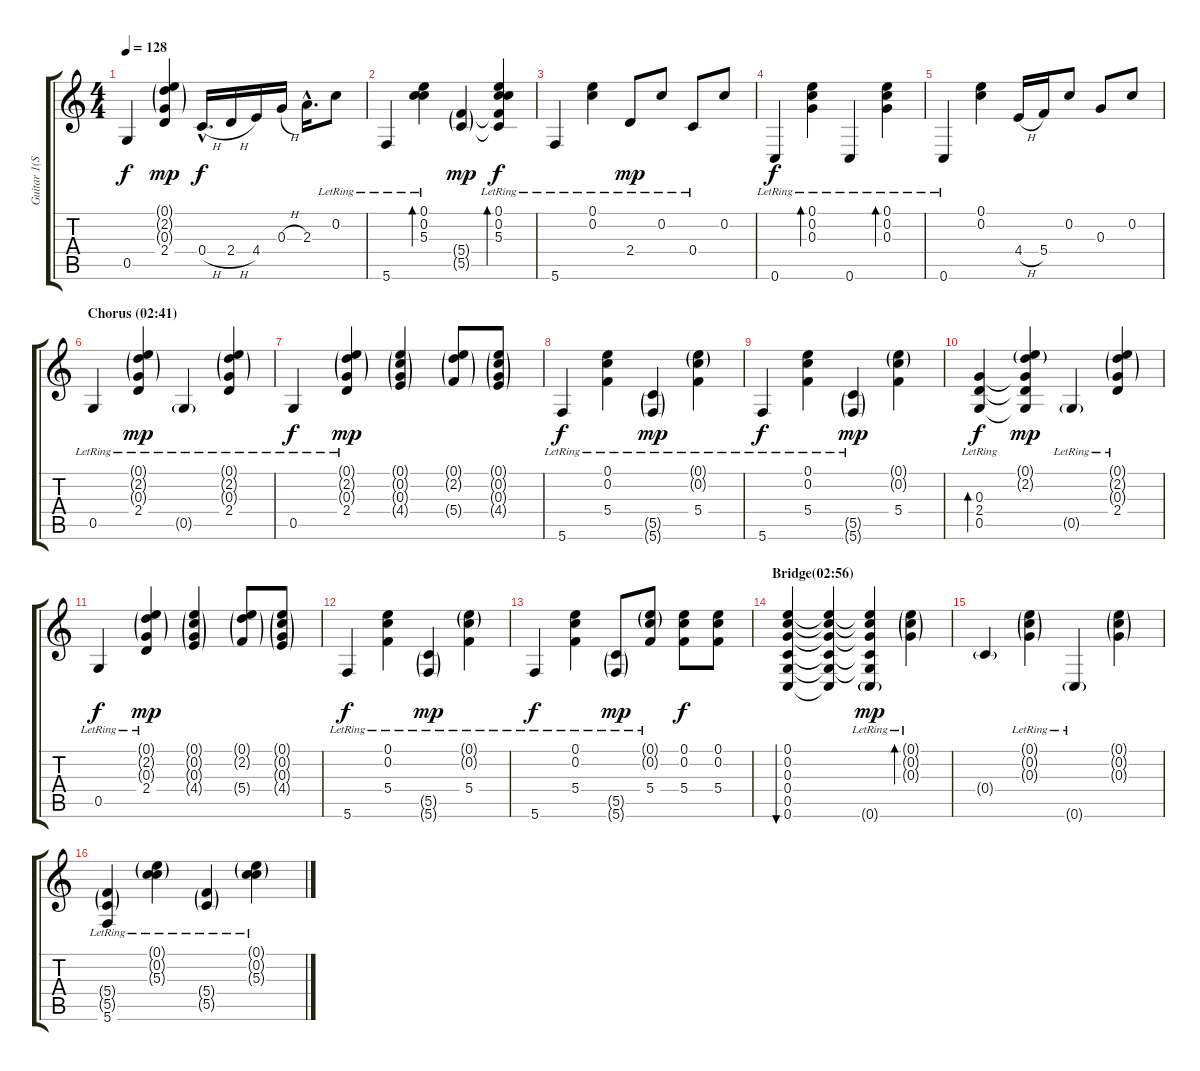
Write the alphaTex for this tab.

\track ("Guitar 1(Skin Tyson)" "Guitar 1(S") {instrument acousticguitarsteel}
\staff {score tabs}
\tuning (E4 C4 G3 C3 G2 C2) {hide}
\ts (4 4)
\tempo 128
\clef g2
\ks c
0.5.4{dy f} (0.1{g} 2.2{g} 0.3{g} 2.4).4{dy mp} 0.4{h hac}.16{d dy f} 2.4{h}.16 4.4.16 0.3{h}.16 2.3{hac}.16{d} 0.2{lr}.8 |
5.6{lr}.4 (0.1 0.2{lr} 5.3{lr}).4{bd 60} (5.4{g} 5.5{g}).4{dy mp} (0.1{lr} 0.2{lr} 5.3{lr} 5.4{t} 5.5{t}).4{bd 60 dy f} |
5.6{lr}.4 (0.1{lr} 0.2{lr}).4 2.4{lr}.8{dy mp} 0.2{lr}.8 0.4{lr}.8 0.2.8 |
0.6{lr}.4{dy f} (0.1{lr} 0.2{lr} 0.3{lr}).4{bd 60} 0.6{lr}.4 (0.1{lr} 0.2{lr} 0.3{lr}).4{bd 60} |
0.6{lr}.4 (0.1 0.2).4 4.4{h}.16 5.4.16 0.2.8 0.3.8 0.2.8 |
\section ("" "Chorus (02:41)")
0.5{lr}.4 (0.1{g} 2.2{g lr} 0.3{g lr} 2.4{lr}).4{dy mp} 0.5{g lr}.4 (0.1{g lr} 2.2{g lr} 0.3{g lr} 2.4{lr}).4 |
0.5{lr}.4{dy f} (0.1{g} 2.2{g lr} 0.3{g lr} 2.4{lr}).4{dy mp} (0.1{g} 0.2{g} 0.3{g} 4.4{g}).4 (0.1{g} 2.2{g} 5.4{g}).8 (0.1{g} 0.2{g} 0.3{g} 4.4{g}).8 |
5.6{lr}.4{dy f} (0.1{lr} 0.2{lr} 5.4{lr}).4 (5.5{g lr} 5.6{g lr}).4{dy mp} (0.1{g lr} 0.2{g lr} 5.4{lr}).4 |
5.6{lr}.4{dy f} (0.1{lr} 0.2{lr} 5.4{lr}).4 (5.5{g lr} 5.6{g lr}).4{dy mp} (0.1{g} 0.2{g} 5.4).4 |
(0.3 2.4 0.5{lr}).4{bd 240 dy f} (0.1{g} 2.2{g} 0.3{t} 2.4{t} 0.5{t}).4{dy mp} 0.5{g lr}.4 (0.1{g lr} 2.2{g lr} 0.3{g lr} 2.4{lr}).4 |
0.5{lr}.4{dy f} (0.1{g} 2.2{g lr} 0.3{g lr} 2.4{lr}).4{dy mp} (0.1{g} 0.2{g} 0.3{g} 4.4{g}).4 (0.1{g} 2.2{g} 5.4{g}).8 (0.1{g} 0.2{g} 0.3{g} 4.4{g}).8 |
5.6{lr}.4{dy f} (0.1{lr} 0.2{lr} 5.4{lr}).4 (5.5{g lr} 5.6{g lr}).4{dy mp} (0.1{g lr} 0.2{g lr} 5.4{lr}).4 |
5.6{lr}.4{dy f} (0.1{lr} 0.2{lr} 5.4{lr}).4 (5.5{g lr} 5.6{g lr}).8{dy mp} (0.1{g lr} 0.2{g lr} 5.4{lr}).8 (0.1 0.2 5.4).8{dy f} (0.1 0.2 5.4).8 |
\section ("" "Bridge(02:56)")
(0.1 0.2 0.3 0.4 0.5 0.6).4{bu 240} (0.1{t} 0.2{t} 0.3{t} 0.4{t} 0.5{t} 0.6{t}).4 (0.1{t} 0.2{t} 0.3{t} 0.4{t} 0.5{t} 0.6{g lr}).4{dy mp} (0.1{g lr} 0.2{g lr} 0.3{g lr}).4{bd 60} |
0.4{g}.4 (0.1{g lr} 0.2{g lr} 0.3{g lr}).4 0.6{g lr}.4 (0.1{g} 0.2{g} 0.3{g}).4 |
(5.4{g lr} 5.5{g lr} 5.6{lr}).4 (0.1{g lr} 0.2{g lr} 5.3{g lr}).4 (5.4{g lr} 5.5{g lr}).4 (0.1{g lr} 0.2{g lr} 5.3{g lr}).4
